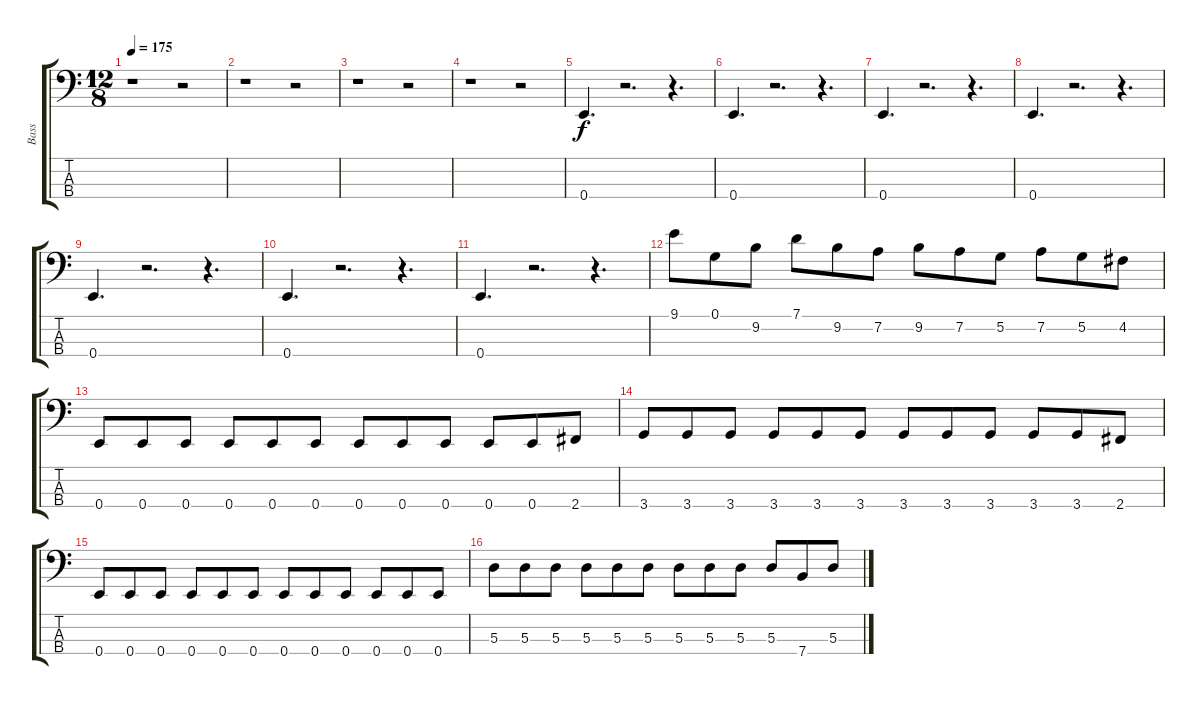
\track ("Bass" "Bass") {instrument electricbassfinger}
\staff {score tabs}
\tuning (G2 D2 A1 E1) {hide}
\ts (12 8)
\tempo 175
\clef f4
\ks c
r.1{dy f} r.2 |
r.1 r.2 |
r.1 r.2 |
r.1 r.2 |
0.4.4{d} r.2{d} r.4{d} |
0.4.4{d} r.2{d} r.4{d} |
0.4.4{d} r.2{d} r.4{d} |
0.4.4{d} r.2{d} r.4{d} |
0.4.4{d} r.2{d} r.4{d} |
0.4.4{d} r.2{d} r.4{d} |
0.4.4{d} r.2{d} r.4{d} |
9.1.8 0.1.8 9.2.8 7.1.8 9.2.8 7.2.8 9.2.8 7.2.8 5.2.8 7.2.8 5.2.8 4.2.8 |
0.4.8 0.4.8 0.4.8 0.4.8 0.4.8 0.4.8 0.4.8 0.4.8 0.4.8 0.4.8 0.4.8 2.4.8 |
3.4.8 3.4.8 3.4.8 3.4.8 3.4.8 3.4.8 3.4.8 3.4.8 3.4.8 3.4.8 3.4.8 2.4.8 |
0.4.8 0.4.8 0.4.8 0.4.8 0.4.8 0.4.8 0.4.8 0.4.8 0.4.8 0.4.8 0.4.8 0.4.8 |
5.3.8 5.3.8 5.3.8 5.3.8 5.3.8 5.3.8 5.3.8 5.3.8 5.3.8 5.3.8 7.4.8 5.3.8
